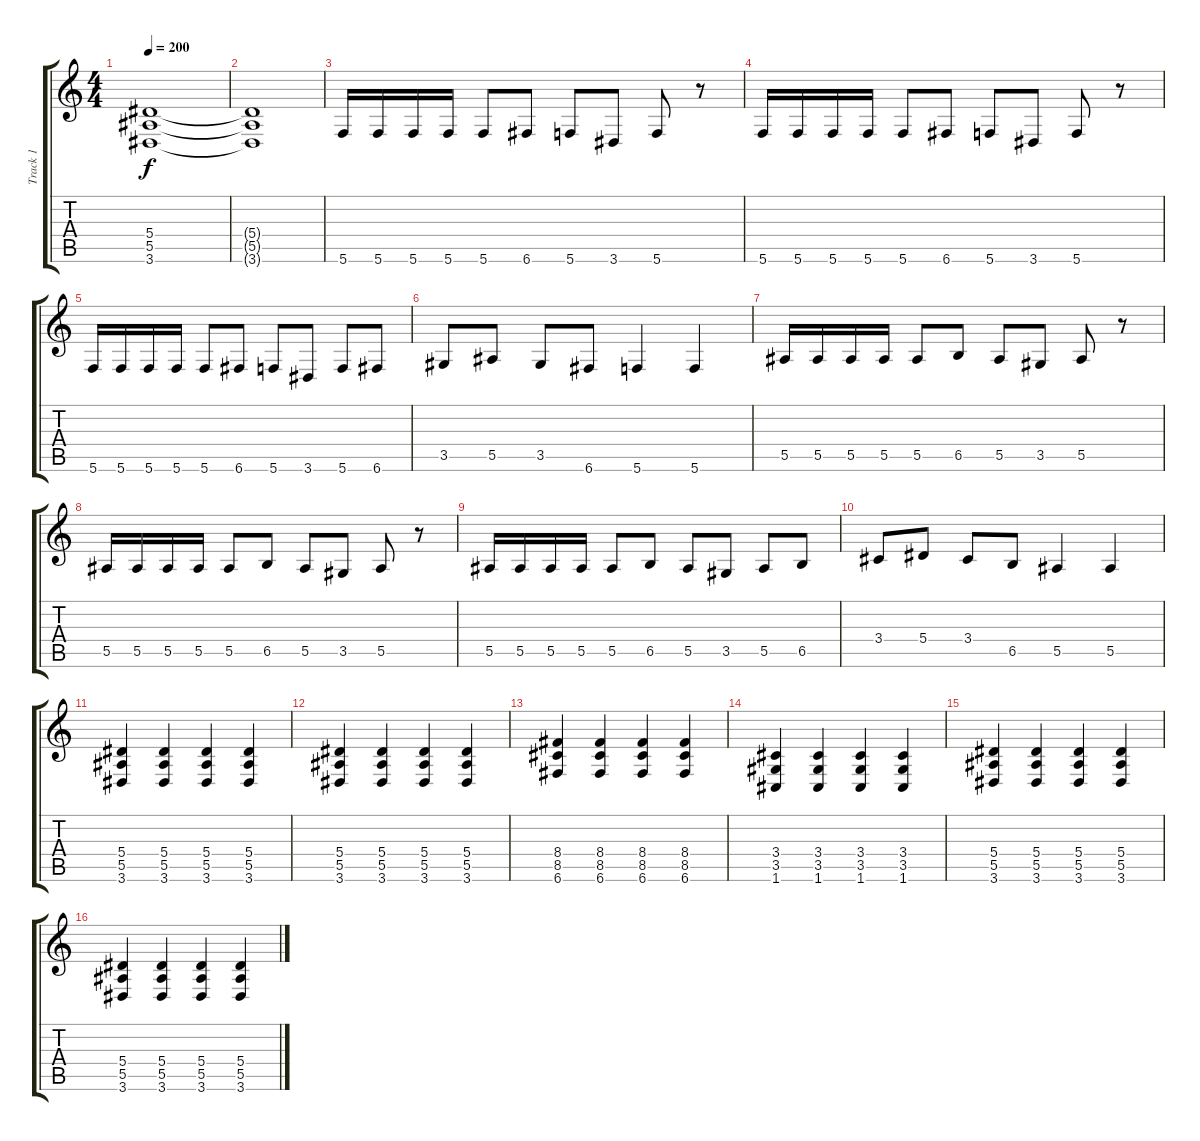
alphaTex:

\track ("Track 1" "Track 1") {instrument distortionguitar}
\staff {score tabs}
\tuning (C4 G3 Eb3 Bb2 F2 C2) {hide}
\ts (4 4)
\tempo 200
\clef g2
\ks c
(5.4 5.5 3.6).1{dy f} |
(5.4{t} 5.5{t} 3.6{t}).1 |
5.6.16 5.6.16 5.6.16 5.6.16 5.6.8 6.6.8 5.6.8 3.6.8 5.6.8 r.8 |
5.6.16 5.6.16 5.6.16 5.6.16 5.6.8 6.6.8 5.6.8 3.6.8 5.6.8 r.8 |
5.6.16 5.6.16 5.6.16 5.6.16 5.6.8 6.6.8 5.6.8 3.6.8 5.6.8 6.6.8 |
3.5.8 5.5.8 3.5.8 6.6.8 5.6.4 5.6.4 |
5.5.16 5.5.16 5.5.16 5.5.16 5.5.8 6.5.8 5.5.8 3.5.8 5.5.8 r.8 |
5.5.16 5.5.16 5.5.16 5.5.16 5.5.8 6.5.8 5.5.8 3.5.8 5.5.8 r.8 |
5.5.16 5.5.16 5.5.16 5.5.16 5.5.8 6.5.8 5.5.8 3.5.8 5.5.8 6.5.8 |
3.4.8 5.4.8 3.4.8 6.5.8 5.5.4 5.5.4 |
(5.4 5.5 3.6).4 (5.4 5.5 3.6).4 (5.4 5.5 3.6).4 (5.4 5.5 3.6).4 |
(5.4 5.5 3.6).4 (5.4 5.5 3.6).4 (5.4 5.5 3.6).4 (5.4 5.5 3.6).4 |
(8.4 8.5 6.6).4 (8.4 8.5 6.6).4 (8.4 8.5 6.6).4 (8.4 8.5 6.6).4 |
(3.4 3.5 1.6).4 (3.4 3.5 1.6).4 (3.4 3.5 1.6).4 (3.4 3.5 1.6).4 |
(5.4 5.5 3.6).4 (5.4 5.5 3.6).4 (5.4 5.5 3.6).4 (5.4 5.5 3.6).4 |
(5.4 5.5 3.6).4 (5.4 5.5 3.6).4 (5.4 5.5 3.6).4 (5.4 5.5 3.6).4
